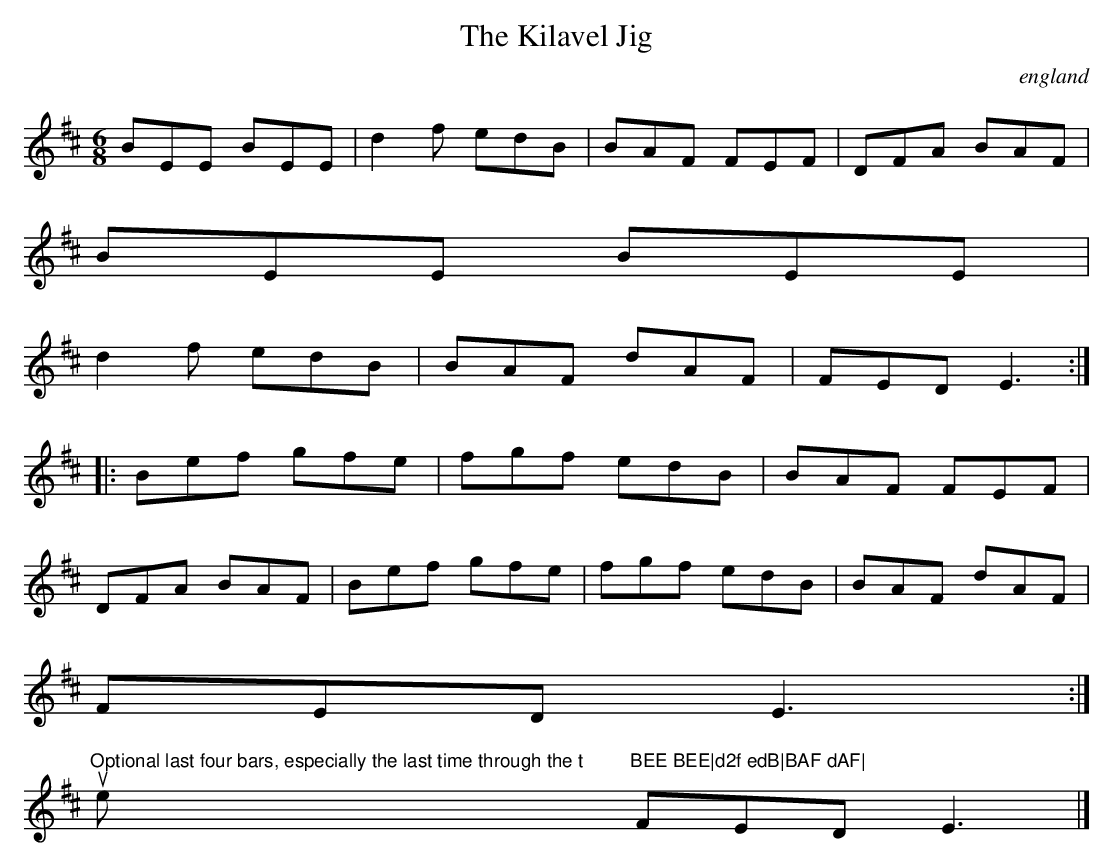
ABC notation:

X:1
T:Kilavel Jig, The
O:england
E:16
M:6/8
L:1/8
K:EDor
BEE BEE|d2f edB|BAF FEF|DFA BAF|
BEE BEE|
d2f edB|BAF dAF|FED E3:|
|:Bef gfe|fgf edB|BAF FEF|
DFA BAF|Bef gfe|fgf edB|BAF dAF|
FED E3:|"Optional last four bars, especially the last time through the t
une"BEE BEE|d2f edB|BAF dAF|
FED E3|]
